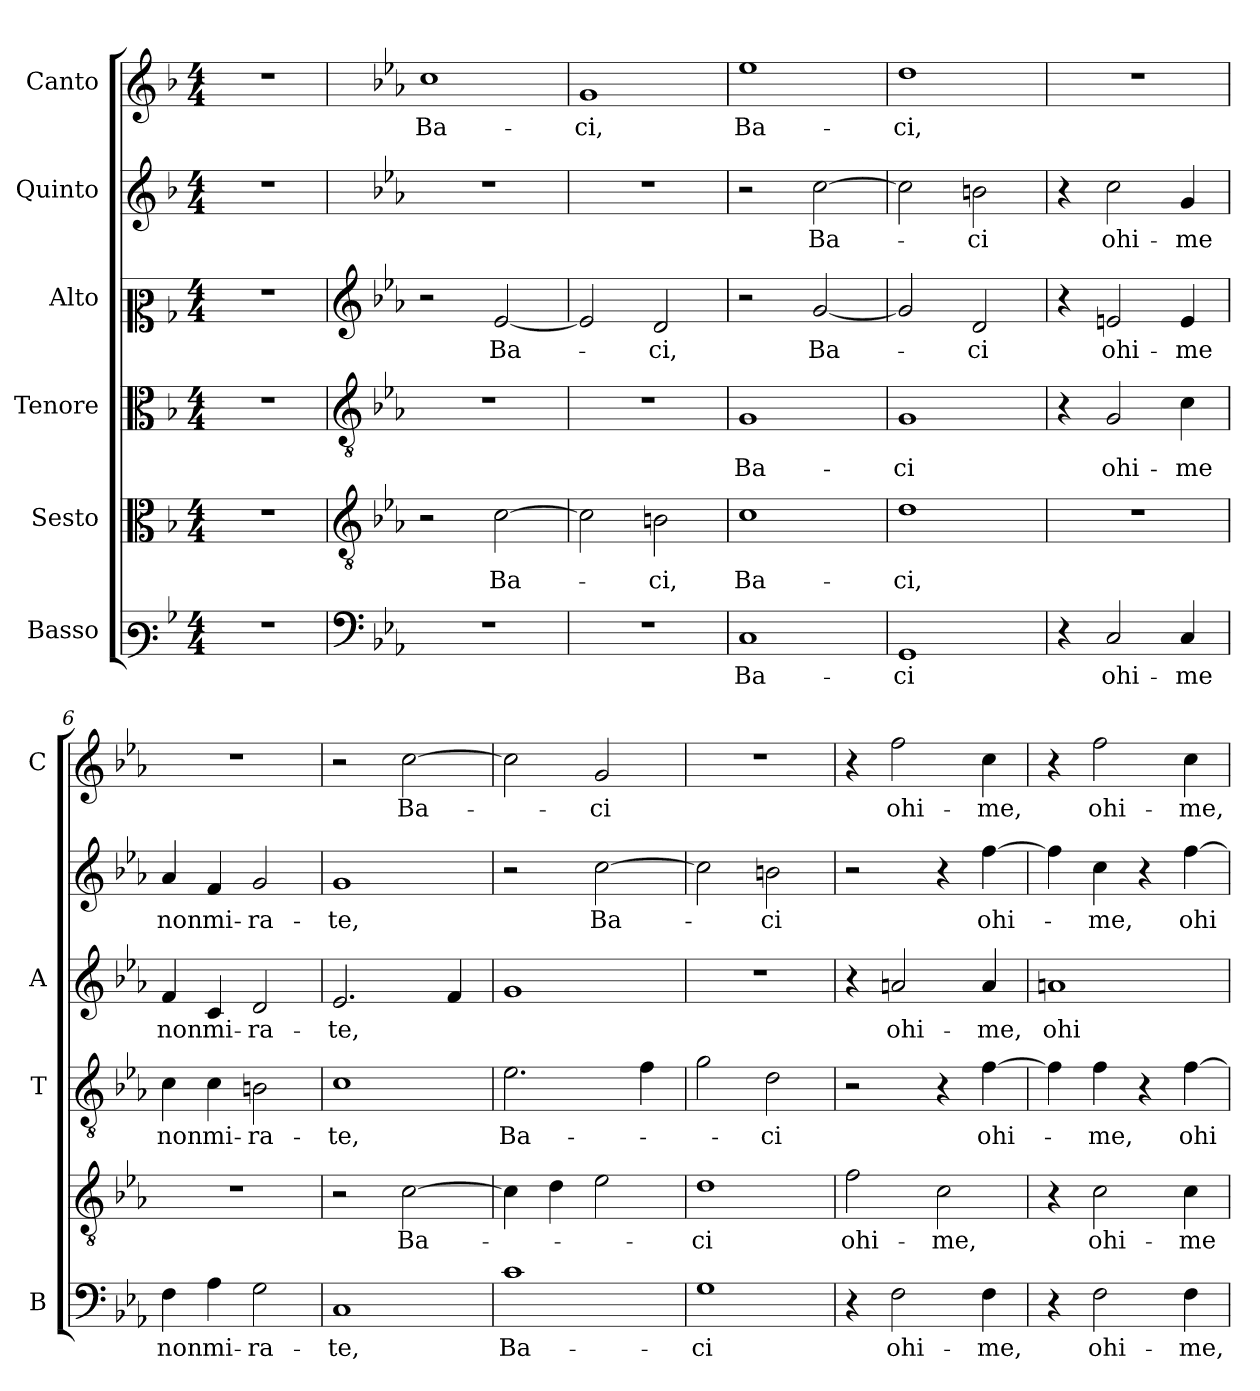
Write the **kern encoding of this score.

**kern	**text	**kern	**text	**kern	**text	**kern	**text	**kern	**text	**kern	**text
*part6	*part6	*part5	*part5	*part4	*part4	*part3	*part3	*part2	*part2	*part1	*part1
*staff6	*staff6	*staff5	*staff5	*staff4	*staff4	*staff3	*staff3	*staff2	*staff2	*staff1	*staff1
*I"Basso	*	*I"Sesto	*	*I"Tenore	*	*I"Alto	*	*I"Quinto	*	*I"Canto	*
*I'B	*	*	*	*I'T	*	*I'A	*	*	*	*I'C	*
*clefF3	*	*clefC3	*	*clefC3	*	*clefC2	*	*clefG2	*	*clefG2	*
*k[b-]	*	*k[b-]	*	*k[b-]	*	*k[b-]	*	*k[b-]	*	*k[b-]	*
*F:	*	*F:	*	*F:	*	*F:	*	*F:	*	*F:	*
*M4/4	*	*M4/4	*	*M4/4	*	*M4/4	*	*M4/4	*	*M4/4	*
=	=	=	=	=	=	=	=	=	=	=	=
1r	.	1r	.	1r	.	1r	.	1r	.	1r	.
=1	=1	=1	=1	=1	=1	=1	=1	=1	=1	=1	=1
*clefF4	*	*clefGv2	*	*clefGv2	*	*clefG2	*	*	*	*	*
*k[b-e-a-]	*	*k[b-e-a-]	*	*k[b-e-a-]	*	*k[b-e-a-]	*	*k[b-e-a-]	*	*k[b-e-a-]	*
*E-:	*	*E-:	*	*E-:	*	*E-:	*	*E-:	*	*E-:	*
!	!	!	!	!	!	!	!	!	!	!	!LO:LY:b
1r	.	2r	.	1r	.	2r	.	1r	.	1cc	Ba-
!	!	!	!LO:LY:b	!	!	!	!LO:LY:b	!	!	!	!
.	.	[2c\	Ba-	.	.	[2e-/	Ba-	.	.	.	.
=2	=2	=2	=2	=2	=2	=2	=2	=2	=2	=2	=2
!	!	!	!	!	!	!	!	!	!	!	!LO:LY:b
1r	.	2c\]	.	1r	.	2e-/]	.	1r	.	1g	-ci,
!	!	!	!LO:LY:b	!	!	!	!LO:LY:b	!	!	!	!
.	.	2Bn\	-ci,	.	.	2d/	-ci,	.	.	.	.
=3	=3	=3	=3	=3	=3	=3	=3	=3	=3	=3	=3
!	!LO:LY:b	!	!LO:LY:b	!	!LO:LY:b	!	!	!	!	!	!LO:LY:b
1C	Ba-	1c	Ba-	1G	Ba-	2r	.	2r	.	1ee-	Ba-
!	!	!	!	!	!	!	!LO:LY:b	!	!LO:LY:b	!	!
.	.	.	.	.	.	[2g/	Ba-	[2cc\	Ba-	.	.
=4	=4	=4	=4	=4	=4	=4	=4	=4	=4	=4	=4
!	!LO:LY:b	!	!LO:LY:b	!	!LO:LY:b	!	!	!	!	!	!LO:LY:b
1GG	-ci	1d	-ci,	1G	-ci	2g/]	.	2cc\]	.	1dd	-ci,
!	!	!	!	!	!	!	!LO:LY:b	!	!LO:LY:b	!	!
.	.	.	.	.	.	2d/	-ci	2bn\	-ci	.	.
=5	=5	=5	=5	=5	=5	=5	=5	=5	=5	=5	=5
4r	.	1r	.	4r	.	4r	.	4r	.	1r	.
!	!LO:LY:b	!	!	!	!LO:LY:b	!	!LO:LY:b	!	!LO:LY:b	!	!
2C/	ohi-	.	.	2G/	ohi-	2en/	ohi-	2cc\	ohi-	.	.
!	!LO:LY:b	!	!	!	!LO:LY:b	!	!LO:LY:b	!	!LO:LY:b	!	!
4C/	-me	.	.	4c\	-me	4e/	-me	4g/	-me	.	.
=6	=6	=6	=6	=6	=6	=6	=6	=6	=6	=6	=6
!	!LO:LY:b	!	!	!	!LO:LY:b	!	!LO:LY:b	!	!LO:LY:b	!	!
4F\	non	1r	.	4c\	non	4f/	non	4a-/	non	1r	.
!	!LO:LY:b	!	!	!	!LO:LY:b	!	!LO:LY:b	!	!LO:LY:b	!	!
4A-\	mi-	.	.	4c\	mi-	4c/	mi-	4f/	mi-	.	.
!	!LO:LY:b	!	!	!	!LO:LY:b	!	!LO:LY:b	!	!LO:LY:b	!	!
2G\	-ra-	.	.	2Bn\	-ra-	2d/	-ra-	2g/	-ra-	.	.
=7	=7	=7	=7	=7	=7	=7	=7	=7	=7	=7	=7
!	!LO:LY:b	!	!	!	!LO:LY:b	!	!LO:LY:b	!	!LO:LY:b	!	!
1C	-te,	2r	.	1c	-te,	2.e-/	-te,	1g	-te,	2r	.
!	!	!	!LO:LY:b	!	!	!	!	!	!	!	!LO:LY:b
.	.	[2c\	Ba-	.	.	.	.	.	.	[2cc\	Ba-
.	.	.	.	.	.	4f/	.	.	.	.	.
=8	=8	=8	=8	=8	=8	=8	=8	=8	=8	=8	=8
!	!LO:LY:b	!	!	!	!LO:LY:b	!	!	!	!	!	!
1c	Ba-	4c\]	.	2.e-\	Ba-	1g	.	2r	.	2cc\]	.
.	.	4d\	.	.	.	.	.	.	.	.	.
!	!	!	!	!	!	!	!	!	!LO:LY:b	!	!LO:LY:b
.	.	2e-\	.	.	.	.	.	[2cc\	Ba-	2g/	-ci
.	.	.	.	4f\	.	.	.	.	.	.	.
=9	=9	=9	=9	=9	=9	=9	=9	=9	=9	=9	=9
!	!LO:LY:b	!	!LO:LY:b	!	!	!	!	!	!	!	!
1G	-ci	1d	-ci	2g\	.	1r	.	2cc\]	.	1r	.
!	!	!	!	!	!LO:LY:b	!	!	!	!LO:LY:b	!	!
.	.	.	.	2d\	-ci	.	.	2bn\	-ci	.	.
!!LO:LB:g=z
=10	=10	=10	=10	=10	=10	=10	=10	=10	=10	=10	=10
!	!	!	!LO:LY:b	!	!	!	!	!	!	!	!
4r	.	2f\	ohi-	2r	.	4r	.	2r	.	4r	.
!	!LO:LY:b	!	!	!	!	!	!LO:LY:b	!	!	!	!LO:LY:b
2F\	ohi-	.	.	.	.	2an/	ohi-	.	.	2ff\	ohi-
!	!	!	!LO:LY:b	!	!	!	!	!	!	!	!
.	.	2c\	-me,	4r	.	.	.	4r	.	.	.
!	!LO:LY:b	!	!	!	!LO:LY:b	!	!LO:LY:b	!	!LO:LY:b	!	!LO:LY:b
4F\	-me,	.	.	[4f\	ohi-	4a/	-me,	[4ff\	ohi-	4cc\	-me,
=11	=11	=11	=11	=11	=11	=11	=11	=11	=11	=11	=11
!	!	!	!	!	!	!	!LO:LY:b	!	!	!	!
4r	.	4r	.	4f\]	.	1an	ohi-	4ff\]	.	4r	.
!	!LO:LY:b	!	!LO:LY:b	!	!LO:LY:b	!	!	!	!LO:LY:b	!	!LO:LY:b
2F\	ohi-	2c\	ohi-	4f\	-me,	.	.	4cc\	-me,	2ff\	ohi-
.	.	.	.	4r	.	.	.	4r	.	.	.
!	!LO:LY:b	!	!LO:LY:b	!	!LO:LY:b	!	!	!	!LO:LY:b	!	!LO:LY:b
4F\	-me,	4c\	-me	[4f\	ohi-	.	.	[4ff\	ohi-	4cc\	-me,
=	=	=	=	=	=	=	=	=	=	=	=
*-	*-	*-	*-	*-	*-	*-	*-	*-	*-	*-	*-
